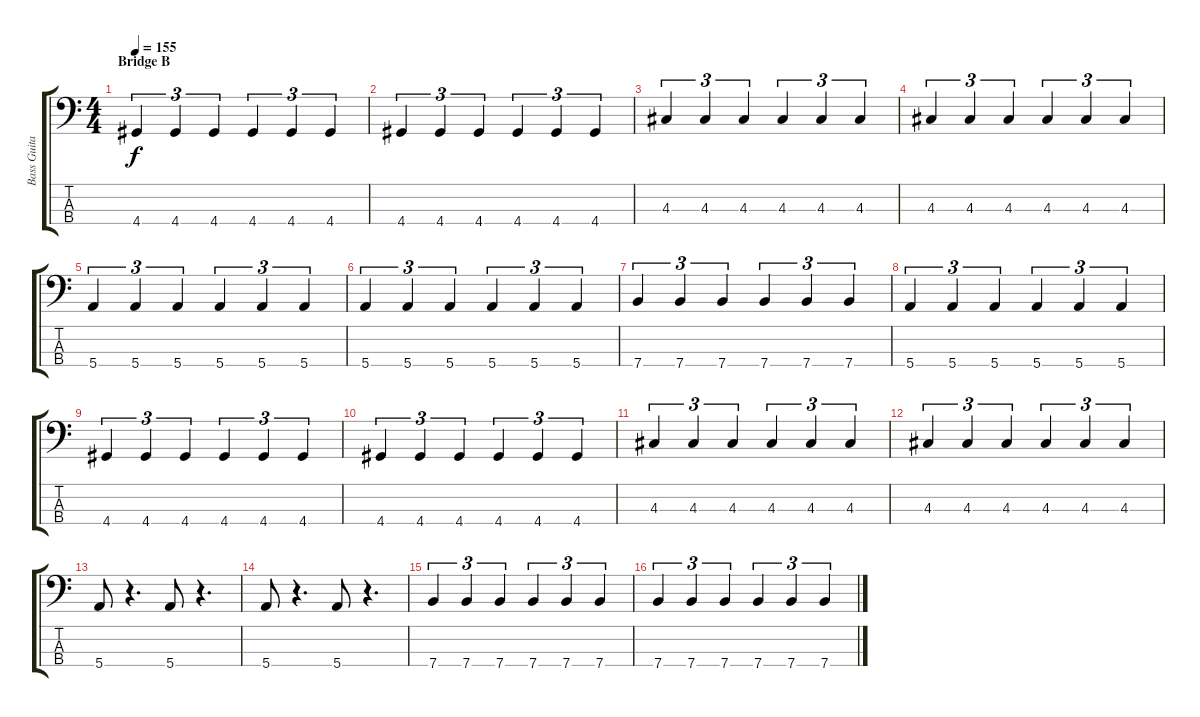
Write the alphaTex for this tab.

\track ("Bass Guitar" "Bass Guita") {instrument electricbassfinger}
\staff {score tabs}
\tuning (G2 D2 A1 E1) {hide}
\ts (4 4)
\section ("" "Bridge B")
\tempo 155
\clef f4
\ks c
4.4.4{tu (3 2) dy f} 4.4.4{tu (3 2)} 4.4.4{tu (3 2)} 4.4.4{tu (3 2)} 4.4.4{tu (3 2)} 4.4.4{tu (3 2)} |
4.4.4{tu (3 2)} 4.4.4{tu (3 2)} 4.4.4{tu (3 2)} 4.4.4{tu (3 2)} 4.4.4{tu (3 2)} 4.4.4{tu (3 2)} |
4.3.4{tu (3 2)} 4.3.4{tu (3 2)} 4.3.4{tu (3 2)} 4.3.4{tu (3 2)} 4.3.4{tu (3 2)} 4.3.4{tu (3 2)} |
4.3.4{tu (3 2)} 4.3.4{tu (3 2)} 4.3.4{tu (3 2)} 4.3.4{tu (3 2)} 4.3.4{tu (3 2)} 4.3.4{tu (3 2)} |
5.4.4{tu (3 2)} 5.4.4{tu (3 2)} 5.4.4{tu (3 2)} 5.4.4{tu (3 2)} 5.4.4{tu (3 2)} 5.4.4{tu (3 2)} |
5.4.4{tu (3 2)} 5.4.4{tu (3 2)} 5.4.4{tu (3 2)} 5.4.4{tu (3 2)} 5.4.4{tu (3 2)} 5.4.4{tu (3 2)} |
7.4.4{tu (3 2)} 7.4.4{tu (3 2)} 7.4.4{tu (3 2)} 7.4.4{tu (3 2)} 7.4.4{tu (3 2)} 7.4.4{tu (3 2)} |
5.4.4{tu (3 2)} 5.4.4{tu (3 2)} 5.4.4{tu (3 2)} 5.4.4{tu (3 2)} 5.4.4{tu (3 2)} 5.4.4{tu (3 2)} |
4.4.4{tu (3 2)} 4.4.4{tu (3 2)} 4.4.4{tu (3 2)} 4.4.4{tu (3 2)} 4.4.4{tu (3 2)} 4.4.4{tu (3 2)} |
4.4.4{tu (3 2)} 4.4.4{tu (3 2)} 4.4.4{tu (3 2)} 4.4.4{tu (3 2)} 4.4.4{tu (3 2)} 4.4.4{tu (3 2)} |
4.3.4{tu (3 2)} 4.3.4{tu (3 2)} 4.3.4{tu (3 2)} 4.3.4{tu (3 2)} 4.3.4{tu (3 2)} 4.3.4{tu (3 2)} |
4.3.4{tu (3 2)} 4.3.4{tu (3 2)} 4.3.4{tu (3 2)} 4.3.4{tu (3 2)} 4.3.4{tu (3 2)} 4.3.4{tu (3 2)} |
5.4.8 r.4{d} 5.4.8 r.4{d} |
5.4.8 r.4{d} 5.4.8 r.4{d} |
7.4.4{tu (3 2)} 7.4.4{tu (3 2)} 7.4.4{tu (3 2)} 7.4.4{tu (3 2)} 7.4.4{tu (3 2)} 7.4.4{tu (3 2)} |
7.4.4{tu (3 2)} 7.4.4{tu (3 2)} 7.4.4{tu (3 2)} 7.4.4{tu (3 2)} 7.4.4{tu (3 2)} 7.4.4{tu (3 2)}
